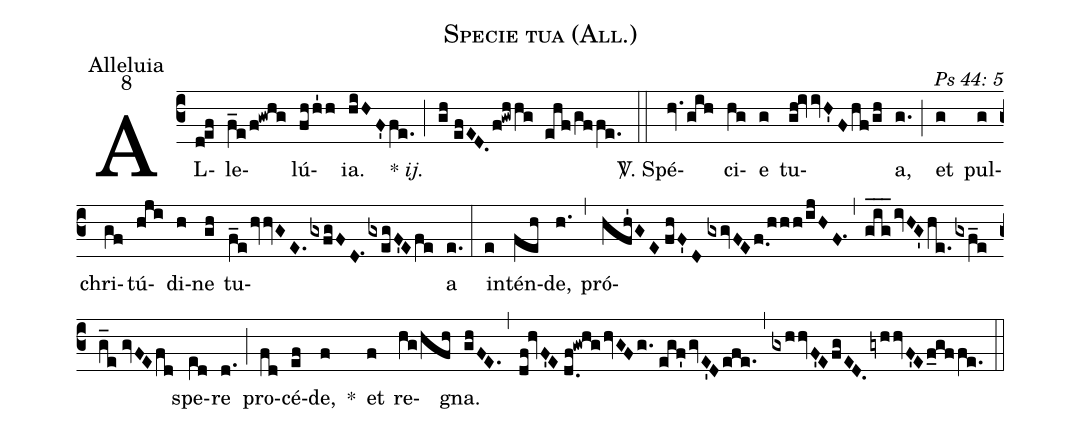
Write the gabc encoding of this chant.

name: Specie tua (All.);
office-part: Alleluia;
mode: 8;
commentary: Ps 44: 5;
%%
(c3) AL(def)le(f_e/f!gwhg)lú(fhh'1h)ia.(hiHF'fe.) {*}~<i>ij.</i>(;) (gh//efED.f!gwhhg ehf/gffe.) (::)
<sp>V/</sp>. Spé(hv.gih)ci(hg)e(g) tu(gh!ivvH'Fhf/gh)a,(g.) (;) et(g) pul(g)chri(gf)tú(hji)di(h)ne(gh) tu(f_ehvvGE.gxfgFD.1gxegF'Efe)a(e.) (:)
in(e)tén(feh)de,(h.) (,) pró(hfh'GE//fhF'D//gxgvFEf.0/[-0.5]hhh/ijHF.1)(,)(g_i_g_ivHG'he.gxf_e/g_e//gvFEfd)spe(e[ll:1]d)re(d.) (;) pro(fd)cé(ef)de,(f) *() et(f) re(hg/hfh)gna.(ghFE.) (,) (df!hvF'E//d.0f!gwhghvGFg.//egf'gvE'Defe.) (,) (gxhhvF'EfgED.gyhhvF'Ef_gffe.) (::)
